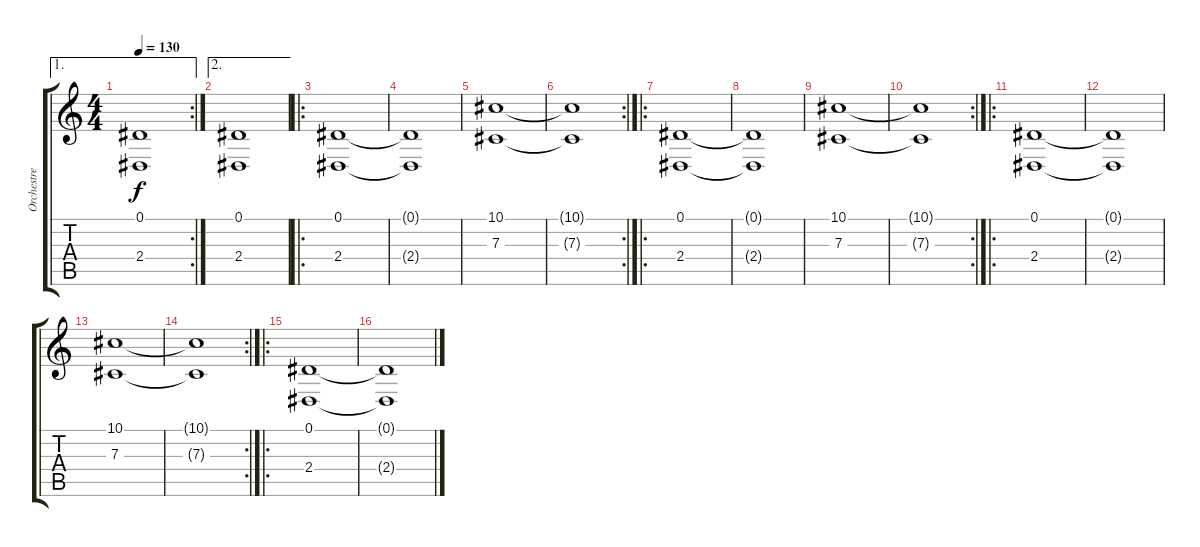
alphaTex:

\track ("Orchestre" "Orchestre") {instrument lead1square}
\staff {score tabs}
\tuning (Eb4 Bb3 Gb3 Db3 Ab2 Eb2) {hide}
\ae 1
\rc 2
\ts (4 4)
\tempo 130
\clef g2
\ks c
(0.1 2.4).1{dy f} |
\ae 2
(0.1 2.4).1 |
\ro
(0.1 2.4).1 |
(0.1{t} 2.4{t}).1 |
(10.1 7.3).1 |
\rc 2
(10.1{t} 7.3{t}).1 |
\ro
(0.1 2.4).1 |
(0.1{t} 2.4{t}).1 |
(10.1 7.3).1 |
\rc 2
(10.1{t} 7.3{t}).1 |
\ro
(0.1 2.4).1 |
(0.1{t} 2.4{t}).1 |
(10.1 7.3).1 |
\rc 2
(10.1{t} 7.3{t}).1 |
\ro
(0.1 2.4).1 |
(0.1{t} 2.4{t}).1
